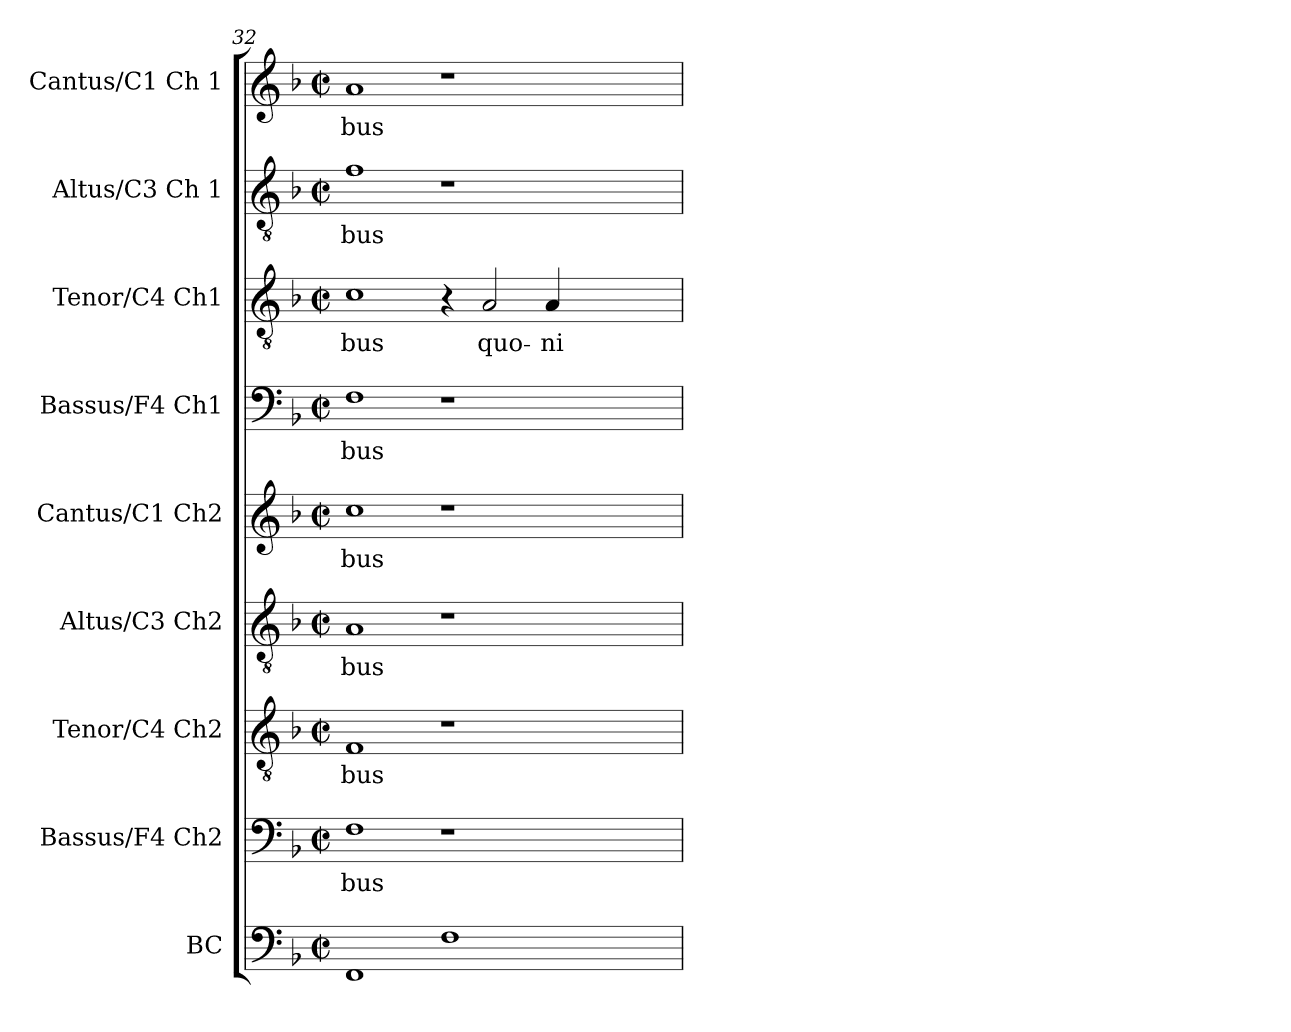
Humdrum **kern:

**kern	**kern	**text	**kern	**text	**kern	**text	**kern	**text	**kern	**text	**kern	**text	**kern	**text	**kern	**text
*part9	*part8	*part8	*part7	*part7	*part6	*part6	*part5	*part5	*part4	*part4	*part3	*part3	*part2	*part2	*part1	*part1
*staff9	*staff8	*staff8	*staff7	*staff7	*staff6	*staff6	*staff5	*staff5	*staff4	*staff4	*staff3	*staff3	*staff2	*staff2	*staff1	*staff1
*I"BC	*I"Bassus/F4  Ch2	*	*I"Tenor/C4  Ch2	*	*I"Altus/C3  Ch2	*	*I"Cantus/C1  Ch2	*	*I"Bassus/F4  Ch1	*	*I"Tenor/C4  Ch1	*	*I"Altus/C3  Ch 1	*	*I"Cantus/C1  Ch 1	*
*	*I'Ch	*	*I'Ch	*	*I'Ch	*	*I'Ch	*	*I'Ch	*	*I'Ch	*	*I'Ch	*	*I'Ch	*
*clefF4	*clefF4	*	*clefGv2	*	*clefGv2	*	*clefG2	*	*clefF4	*	*clefGv2	*	*clefGv2	*	*clefG2	*
*k[b-]	*k[b-]	*	*k[b-]	*	*k[b-]	*	*k[b-]	*	*k[b-]	*	*k[b-]	*	*k[b-]	*	*k[b-]	*
*F:	*F:	*	*F:	*	*F:	*	*F:	*	*F:	*	*F:	*	*F:	*	*F:	*
*M2/2	*M2/2	*	*M2/2	*	*M2/2	*	*M2/2	*	*M2/2	*	*M2/2	*	*M2/2	*	*M2/2	*
*met(c|)	*met(c|)	*	*met(c|)	*	*met(c|)	*	*met(c|)	*	*met(c|)	*	*met(c|)	*	*met(c|)	*	*met(c|)	*
=32	=32	=32	=32	=32	=32	=32	=32	=32	=32	=32	=32	=32	=32	=32	=32	=32
!	!	!LO:LY:b:cj	!	!LO:LY:b:cj	!	!LO:LY:b:cj	!	!LO:LY:b:cj	!	!LO:LY:b:cj	!	!LO:LY:b:cj	!	!LO:LY:b:cj	!	!LO:LY:b:cj
1FF	1F	-bus	1F	-bus	1A	-bus	1cc	-bus	1F	-bus	1c	-bus	1f	-bus	1a	-bus
!	!LO:N:vis=1	!	!LO:N:vis=1	!	!LO:N:vis=1	!	!LO:N:vis=1	!	!LO:N:vis=1	!	!	!	!LO:N:vis=1	!	!LO:N:vis=1	!
1F	0r	.	0r	.	0r	.	0r	.	0r	.	4r	.	0r	.	0r	.
!	!	!	!	!	!	!	!	!	!	!	!	!LO:LY:b:cj	!	!	!	!
.	.	.	.	.	.	.	.	.	.	.	2A/	quo-	.	.	.	.
!	!	!	!	!	!	!	!	!	!	!	!	!LO:LY:b:cj	!	!	!	!
.	.	.	.	.	.	.	.	.	.	.	4A/	-ni-	.	.	.	.
1ryy	.	.	.	.	.	.	.	.	.	.	1ryy	.	.	.	.	.
=	=	=	=	=	=	=	=	=	=	=	=	=	=	=	=	=
*-	*-	*-	*-	*-	*-	*-	*-	*-	*-	*-	*-	*-	*-	*-	*-	*-
